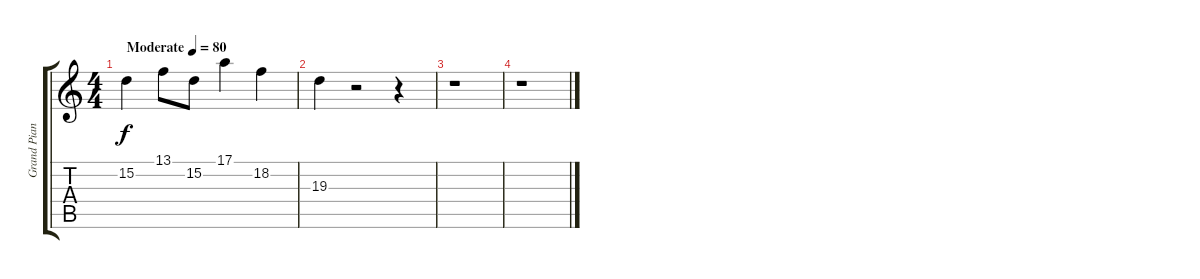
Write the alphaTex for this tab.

\track ("Grand Piano" "Grand Pian") {instrument acousticgrandpiano}
\staff {score tabs}
\tuning (E4 B3 G3 D3 A2 E2) {hide}
\ts (4 4)
\tempo (80 "Moderate")
\clef g2
\ks c
15.2.4{dy f instrument acousticgrandpiano} 13.1.8 15.2.8 17.1.4 18.2.4 |
19.3.4 r.2 r.4 |
r.1 |
r.1
